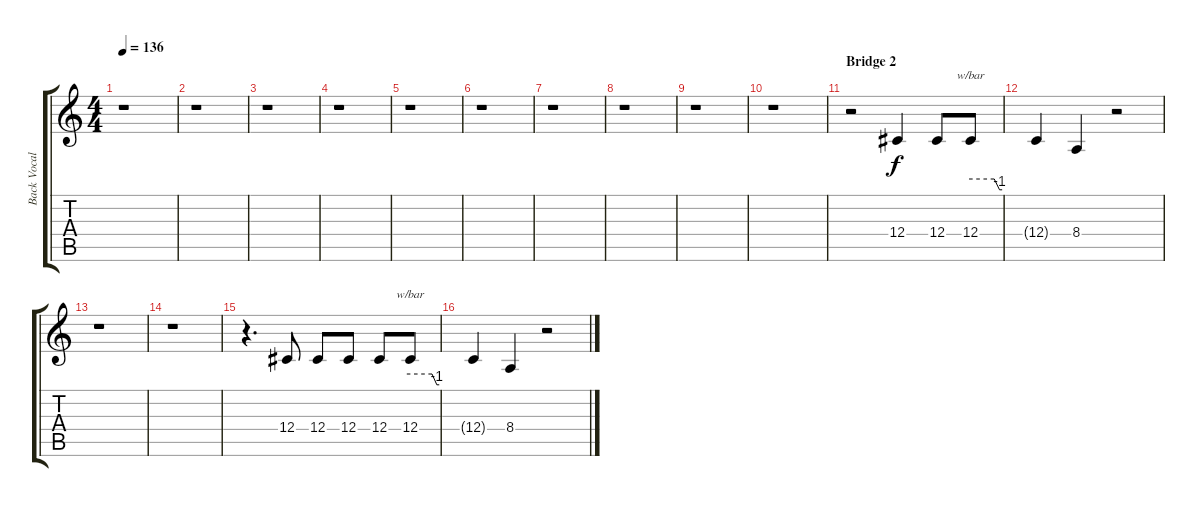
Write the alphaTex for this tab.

\track ("Back Vocal" "Back Vocal") {instrument viola}
\staff {score tabs}
\tuning (Eb4 Bb3 Gb3 Db3 Ab2 Eb2) {hide}
\ts (4 4)
\tempo 136
\clef g2
\ks c
r.1{dy f} |
r.1 |
r.1 |
r.1 |
r.1 |
r.1 |
r.1 |
r.1 |
r.1 |
r.1 |
\section ("" "Bridge 2")
r.2 12.4.4 12.4.8 12.4.8{tbe (custom default 0 0 45 0 55 -4 60 -4)} |
12.4{t}.4 8.4.4 r.2 |
r.1 |
r.1 |
r.4{d} 12.4.8 12.4.8 12.4.8 12.4.8 12.4.8{tbe (custom default 0 0 45 0 55 -4 60 -4)} |
12.4{t}.4 8.4.4 r.2
